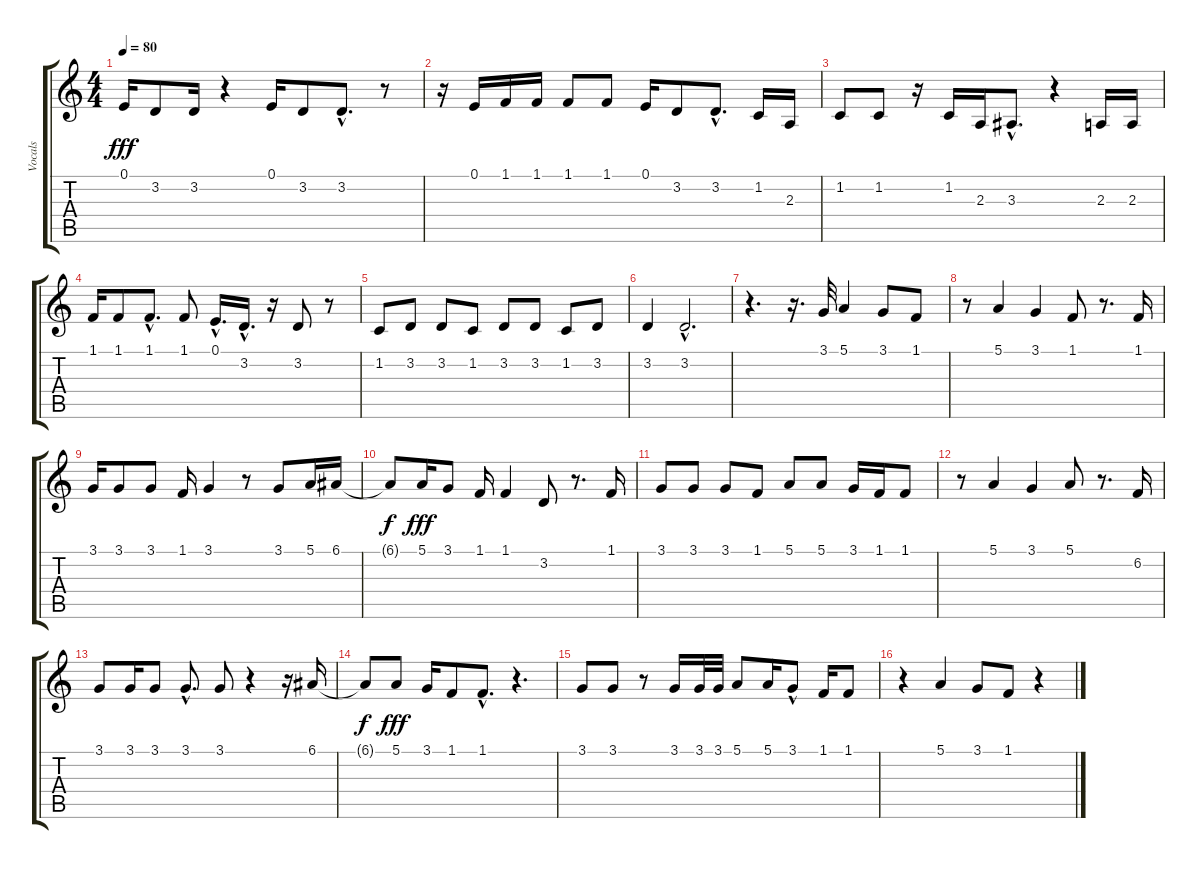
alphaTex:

\track ("Vocals" "Vocals") {instrument altosax}
\staff {score tabs}
\tuning (E4 B3 G3 D3 A2 E2) {hide}
\ts (4 4)
\tempo 80
\clef g2
\ks c
0.1.16{dy fff} 3.2.8 3.2.16 r.4 0.1.16 3.2.8 3.2{hac}.8{d} r.8 |
r.16 0.1.16 1.1.16 1.1.16 1.1.8 1.1.8 0.1.16 3.2.8 3.2{hac}.8{d} 1.2.16 2.3.16 |
1.2.8 1.2.8 r.16 1.2.16 2.3.16 3.3{hac}.8{d} r.4 2.3.16 2.3.16 |
1.1.16 1.1.8 1.1{hac}.8{d} 1.1.8 0.1{hac}.16{d} 3.2{hac}.16{d} r.16 3.2.8 r.8 |
1.2.8 3.2.8 3.2.8 1.2.8 3.2.8 3.2.8 1.2.8 3.2.8 |
3.2.4 3.2{hac}.2{d} |
r.4{d} r.16{d} 3.1.32 5.1.4 3.1.8 1.1.8 |
r.8 5.1.4 3.1.4 1.1.8 r.8{d} 1.1.16 |
3.1.16 3.1.8 3.1.8 1.1.16 3.1.4 r.8 3.1.8 5.1.16 6.1.16 |
6.1{t}.8{dy f} 5.1.16{dy fff} 3.1.8 1.1.16 1.1.4 3.2.8 r.8{d} 1.1.16 |
3.1.8 3.1.8 3.1.8 1.1.8 5.1.8 5.1.8 3.1.16 1.1.16 1.1.8 |
r.8 5.1.4 3.1.4 5.1.8 r.8{d} 6.2.16 |
3.1.8 3.1.16 3.1.8 3.1{hac}.8{d} 3.1.8 r.4 r.16 6.1.16 |
6.1{t}.8{dy f} 5.1.8{dy fff} 3.1.16 1.1.8 1.1{hac}.8{d} r.4{d} |
3.1.8 3.1.8 r.8 3.1.16 3.1.32 3.1.32 5.1.8 5.1.16 3.1{hac}.8 1.1.16 1.1.8 |
r.4 5.1.4 3.1.8 1.1.8 r.4
